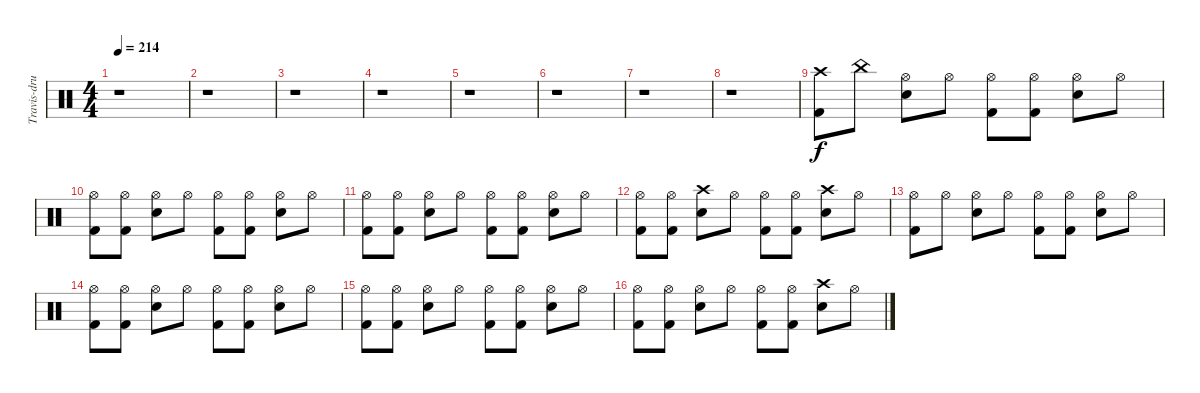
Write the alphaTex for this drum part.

\track ("Travis-drums" "Travis-dru") {instrument percussion}
\staff {score}
\articulation defaults
\ts (4 4)
\tempo 214
\clef neutral
\ks c
r.1{dy f} |
r.1 |
r.1 |
r.1 |
r.1 |
r.1 |
r.1 |
r.1 |
("Crash high (hit)" "Kick (hit) 2").8 "China (hit)".8 ("Hi-Hat (open)" "Snare (hit) 2").8 "Hi-Hat (open)".8 ("Hi-Hat (open)" "Kick (hit) 2").8 ("Hi-Hat (open)" "Kick (hit) 2").8 ("Hi-Hat (open)" "Snare (hit) 2").8 "Hi-Hat (open)".8 |
("Kick (hit) 2" "Hi-Hat (open)").8 ("Kick (hit) 2" "Hi-Hat (open)").8 ("Snare (hit) 2" "Hi-Hat (open)").8 "Hi-Hat (open)".8 ("Kick (hit) 2" "Hi-Hat (open)").8 ("Kick (hit) 2" "Hi-Hat (open)").8 ("Snare (hit) 2" "Hi-Hat (open)").8 "Hi-Hat (open)".8 |
("Kick (hit) 2" "Hi-Hat (open)").8 ("Kick (hit) 2" "Hi-Hat (open)").8 ("Snare (hit) 2" "Hi-Hat (open)").8 "Hi-Hat (open)".8 ("Kick (hit) 2" "Hi-Hat (open)").8 ("Kick (hit) 2" "Hi-Hat (open)").8 ("Snare (hit) 2" "Hi-Hat (open)").8 "Hi-Hat (open)".8 |
("Hi-Hat (open)" "Kick (hit) 2").8 ("Hi-Hat (open)" "Kick (hit) 2").8 ("Snare (hit) 2" "Crash high (hit)").8 "Hi-Hat (open)".8 ("Kick (hit) 2" "Hi-Hat (open)").8 ("Hi-Hat (open)" "Kick (hit) 2").8 ("Snare (hit) 2" "Crash high (hit)").8 "Hi-Hat (open)".8 |
("Hi-Hat (open)" "Kick (hit) 2").8 "Hi-Hat (open)".8 ("Hi-Hat (open)" "Snare (hit) 2").8 "Hi-Hat (open)".8 ("Hi-Hat (open)" "Kick (hit) 2").8 ("Hi-Hat (open)" "Kick (hit) 2").8 ("Hi-Hat (open)" "Snare (hit) 2").8 "Hi-Hat (open)".8 |
("Kick (hit) 2" "Hi-Hat (open)").8 ("Kick (hit) 2" "Hi-Hat (open)").8 ("Snare (hit) 2" "Hi-Hat (open)").8 "Hi-Hat (open)".8 ("Kick (hit) 2" "Hi-Hat (open)").8 ("Kick (hit) 2" "Hi-Hat (open)").8 ("Snare (hit) 2" "Hi-Hat (open)").8 "Hi-Hat (open)".8 |
("Kick (hit) 2" "Hi-Hat (open)").8 ("Kick (hit) 2" "Hi-Hat (open)").8 ("Snare (hit) 2" "Hi-Hat (open)").8 "Hi-Hat (open)".8 ("Kick (hit) 2" "Hi-Hat (open)").8 ("Kick (hit) 2" "Hi-Hat (open)").8 ("Snare (hit) 2" "Hi-Hat (open)").8 "Hi-Hat (open)".8 |
("Hi-Hat (open)" "Kick (hit) 2").8 ("Hi-Hat (open)" "Kick (hit) 2").8 ("Snare (hit) 2" "Hi-Hat (open)").8 "Hi-Hat (open)".8 ("Kick (hit) 2" "Hi-Hat (open)").8 ("Hi-Hat (open)" "Kick (hit) 2").8 ("Snare (hit) 2" "Crash high (hit)").8 "Hi-Hat (open)".8
